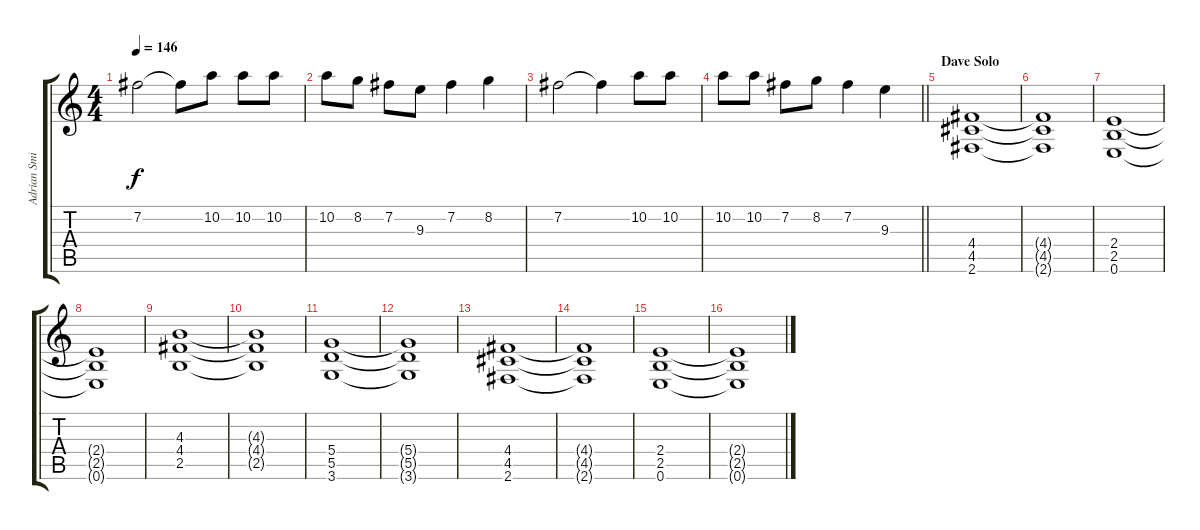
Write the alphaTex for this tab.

\track ("Adrian Smith" "Adrian Smi") {instrument distortionguitar}
\staff {score tabs}
\tuning (E4 B3 G3 D3 A2 E2) {hide}
\ts (4 4)
\tempo 146
\clef g2
\ks c
7.2.2{dy f} 7.2{t}.8 10.2.8 10.2.8 10.2.8 |
10.2.8 8.2.8 7.2.8 9.3.8 7.2.4 8.2.4 |
7.2.2 7.2{t}.4 10.2.8 10.2.8 |
\barLineRight lightlight
10.2.8 10.2.8 7.2.8 8.2.8 7.2.4 9.3.4{volume 16 balance 8} |
\section ("" "Dave Solo")
(4.4 4.5 2.6).1 |
(4.4{t} 4.5{t} 2.6{t}).1 |
(2.4 2.5 0.6).1 |
(2.4{t} 2.5{t} 0.6{t}).1 |
(4.3 4.4 2.5).1 |
(4.3{t} 4.4{t} 2.5{t}).1 |
(5.4 5.5 3.6).1 |
(5.4{t} 5.5{t} 3.6{t}).1 |
(4.4 4.5 2.6).1 |
(4.4{t} 4.5{t} 2.6{t}).1 |
(2.4 2.5 0.6).1 |
(2.4{t} 2.5{t} 0.6{t}).1
